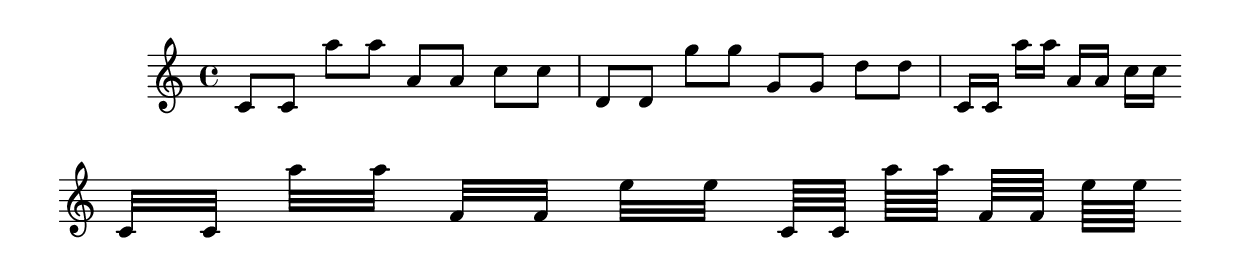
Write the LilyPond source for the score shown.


\version "1.9.2"

\header{

    texidoc = "Test beam quant positions for horizontal beams.  Staff
lines should be covered in all cases. For 32nd beams, the free stem
lengths are between 2 and 1.5."

}

\score{
	\notes\relative c' { 
		 c8[ c]  a''[ a]
		 a,[ a]  c[ c]
		 d,8[ d]  g'[ g]
		 g,[ g]  d'[ d]
		 c,16[ c]  a''[ a]
		 a,[ a ]  c[ c]
		\break
		 c,32[  c]  a''[ a]
		 f,[ f]  e'[ e]
		 c,64[ c]  a''[ a]
		 f,[ f]  e'[ e]
		\break
	}
}


